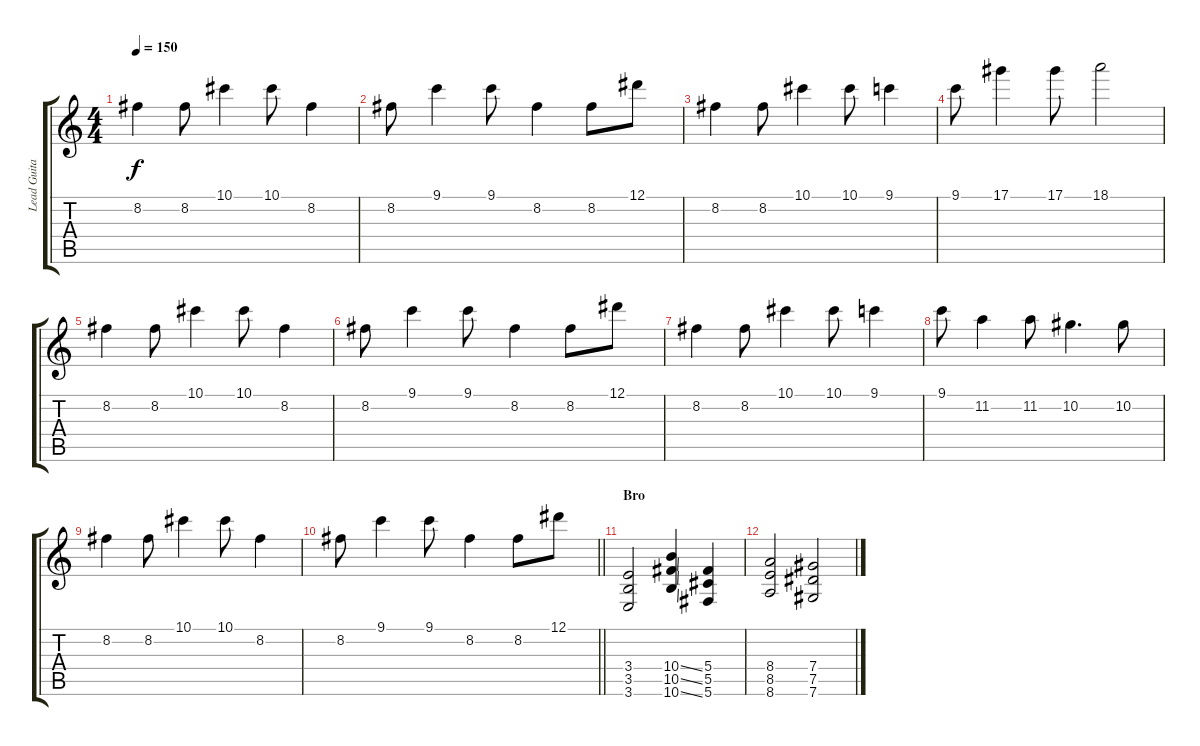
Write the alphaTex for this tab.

\track ("Lead Guitar" "Lead Guita") {instrument distortionguitar}
\staff {score tabs}
\tuning (Eb4 Bb3 Gb3 Db3 Ab2 Db2) {hide}
\ts (4 4)
\tempo 150
\clef g2
\ks c
8.2.4{dy f} 8.2.8 10.1.4 10.1.8 8.2.4 |
8.2.8 9.1.4 9.1.8 8.2.4 8.2.8 12.1.8 |
8.2.4 8.2.8 10.1.4 10.1.8 9.1.4 |
9.1.8 17.1.4 17.1.8 18.1.2 |
8.2.4 8.2.8 10.1.4 10.1.8 8.2.4 |
8.2.8 9.1.4 9.1.8 8.2.4 8.2.8 12.1.8 |
8.2.4 8.2.8 10.1.4 10.1.8 9.1.4 |
9.1.8 11.2.4 11.2.8 10.2.4{d} 10.2.8 |
8.2.4 8.2.8 10.1.4 10.1.8 8.2.4 |
\barLineRight lightlight
8.2.8 9.1.4 9.1.8 8.2.4 8.2.8 12.1.8 |
\section ("" "Bro")
(3.4 3.5 3.6).2 (10.4{ss} 10.5{ss} 10.6{ss}).4 (5.4 5.5 5.6).4 |
(8.4 8.5 8.6).2 (7.4 7.5 7.6).2
